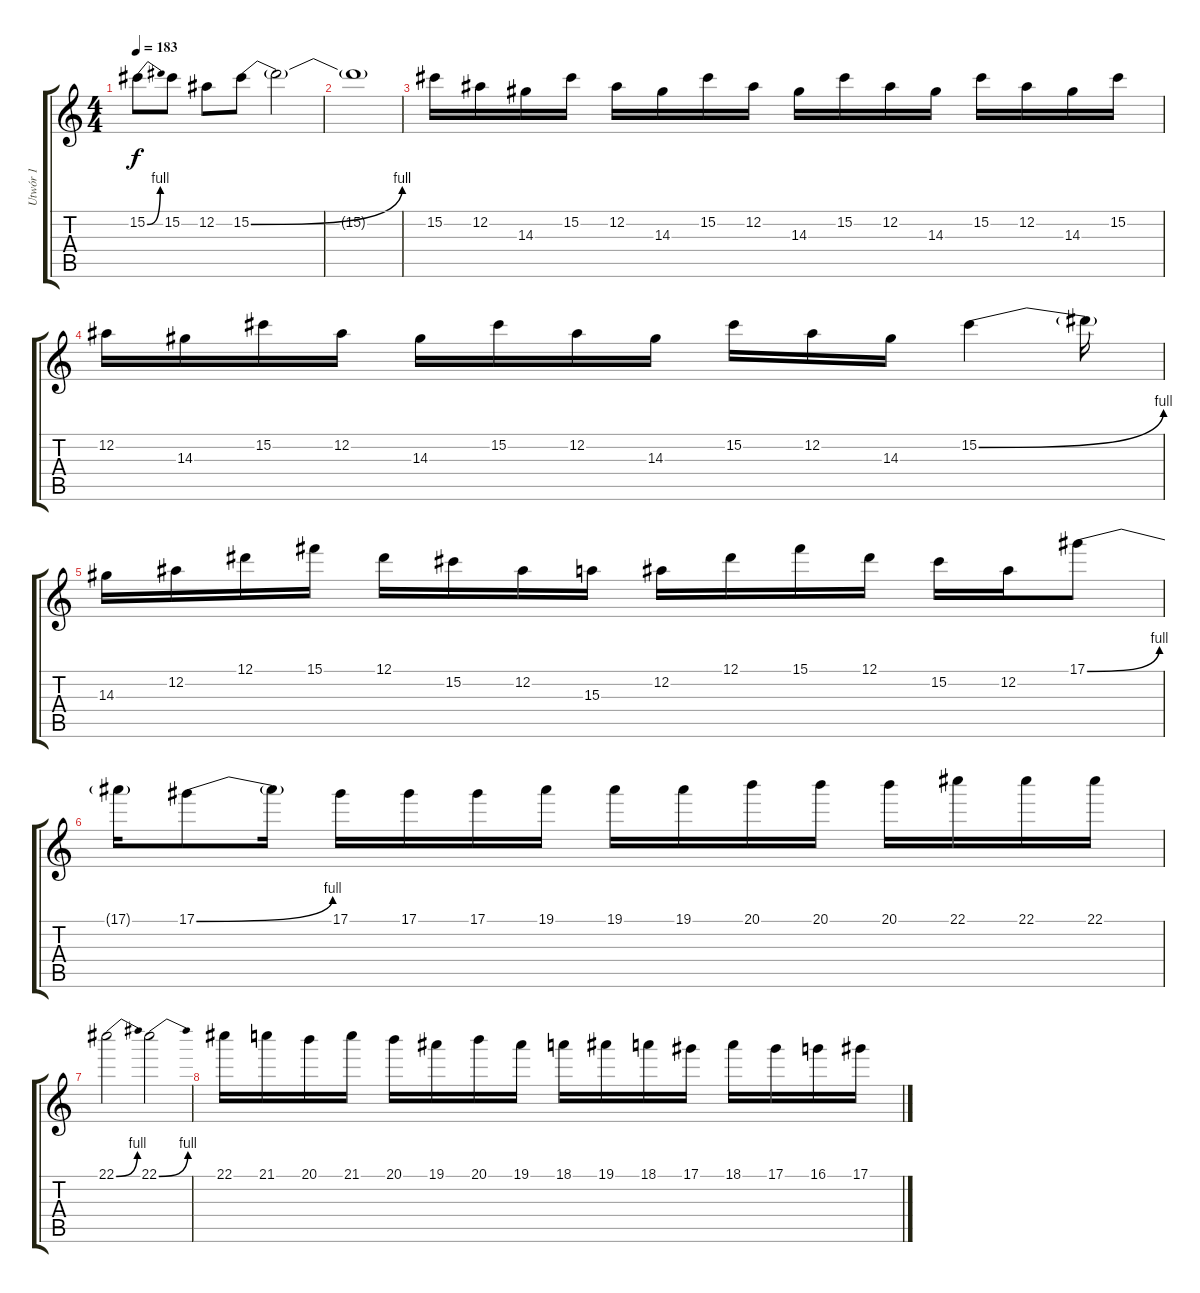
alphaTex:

\track ("Utwór 1" "Utwór 1") {instrument distortionguitar}
\staff {score tabs}
\tuning (Eb4 Bb3 Gb3 Db3 Ab2 Eb2) {hide}
\ts (4 4)
\tempo 183
\clef g2
\ks c
15.2{be (bend 0 0 60 4)}.8{dy f} 15.2.8 12.2.8 15.2{be (bend 0 0 60 4)}.8 15.2{t}.2 |
15.2{t}.1 |
15.2.16 12.2.16 14.3.16 15.2.16 12.2.16 14.3.16 15.2.16 12.2.16 14.3.16 15.2.16 12.2.16 14.3.16 15.2.16 12.2.16 14.3.16 15.2.16 |
12.2.16 14.3.16 15.2.16 12.2.16 14.3.16 15.2.16 12.2.16 14.3.16 15.2.16 12.2.16 14.3.16 15.2{be (bend 0 0 60 4)}.4 15.2{t}.16 |
14.3.16 12.2.16 12.1.16 15.1.16 12.1.16 15.2.16 12.2.16 15.3.16 12.2.16 12.1.16 15.1.16 12.1.16 15.2.16 12.2.16 17.1{be (bend 0 0 60 4)}.8 |
17.1{t}.16 17.1{be (bend 0 0 60 4)}.8 17.1{t}.16 17.1.16 17.1.16 17.1.16 19.1.16 19.1.16 19.1.16 20.1.16 20.1.16 20.1.16 22.1.16 22.1.16 22.1.16 |
22.1{be (bend 0 0 60 4)}.2 22.1{be (bend 0 0 60 4)}.2 |
22.1.16 21.1.16 20.1.16 21.1.16 20.1.16 19.1.16 20.1.16 19.1.16 18.1.16 19.1.16 18.1.16 17.1.16 18.1.16 17.1.16 16.1.16 17.1.16
